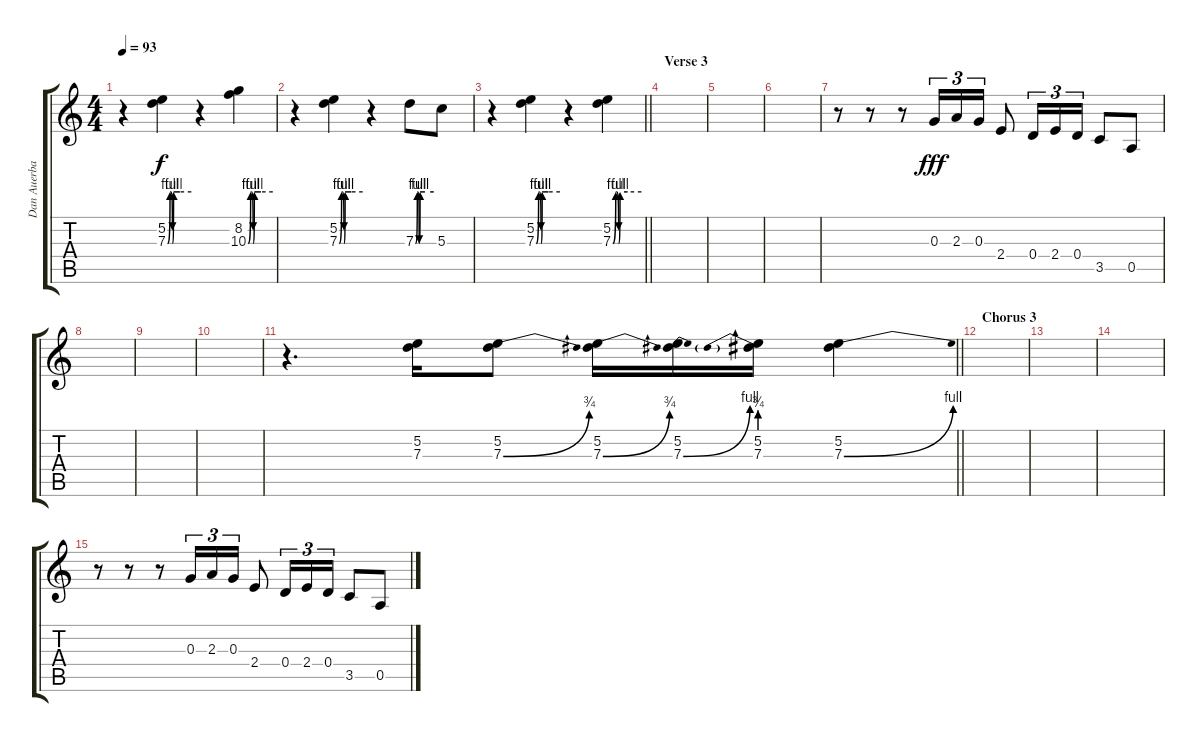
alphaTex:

\track ("Dan Auerbach [Guitar III]" "Dan Auerba") {instrument overdrivenguitar}
\staff {score tabs}
\tuning (E4 B3 G3 D3 A2 E2) {hide}
\ts (4 4)
\tempo 93
\clef g2
\ks c
r.4{dy f} (5.2 7.3{be (custom 0 0 6 4 8 4 12 0 15 4 31 4 60 4)}).4 r.4 (8.2 10.3{be (custom 0 0 6 4 8 4 12 0 15 4 31 4 60 4)}).4 |
r.4 (5.2 7.3{be (custom 0 0 6 4 8 4 12 0 15 4 31 4 60 4)}).4 r.4 7.3{be (custom 0 0 6 4 8 4 12 0 15 4 31 4 60 4)}.8 5.3.8 |
\barLineRight lightlight
r.4 (5.2 7.3{be (custom 0 0 6 4 8 4 12 0 15 4 31 4 60 4)}).4 r.4 (5.2 7.3{be (custom 0 0 6 4 8 4 12 0 15 4 31 4 60 4)}).4 |
\section ("" "Verse 3")
|
|
|
r.8 r.8 r.8 0.3.16{tu (3 2) dy fff volume 16} 2.3.16{tu (3 2)} 0.3.16{tu (3 2)} 2.4.8 0.4.16{tu (3 2)} 2.4.16{tu (3 2)} 0.4.16{tu (3 2)} 3.5.8 0.5.8 |
|
|
|
\barLineRight lightlight
r.4{d} (5.2 7.3).16 (5.2 7.3{be (bend 0 0 60 3)}).8 (5.2 7.3{be (bend 0 0 60 3)}).16 (5.2 7.3{be (bend 0 0 60 4)}).16 (5.2 7.3{be (prebend 0 3 60 3)}).16 (5.2 7.3{be (bend 0 0 60 4)}).4 |
\section ("" "Chorus 3")
|
|
|
r.8 r.8 r.8 0.3.16{tu (3 2)} 2.3.16{tu (3 2)} 0.3.16{tu (3 2)} 2.4.8 0.4.16{tu (3 2)} 2.4.16{tu (3 2)} 0.4.16{tu (3 2)} 3.5.8 0.5.8
